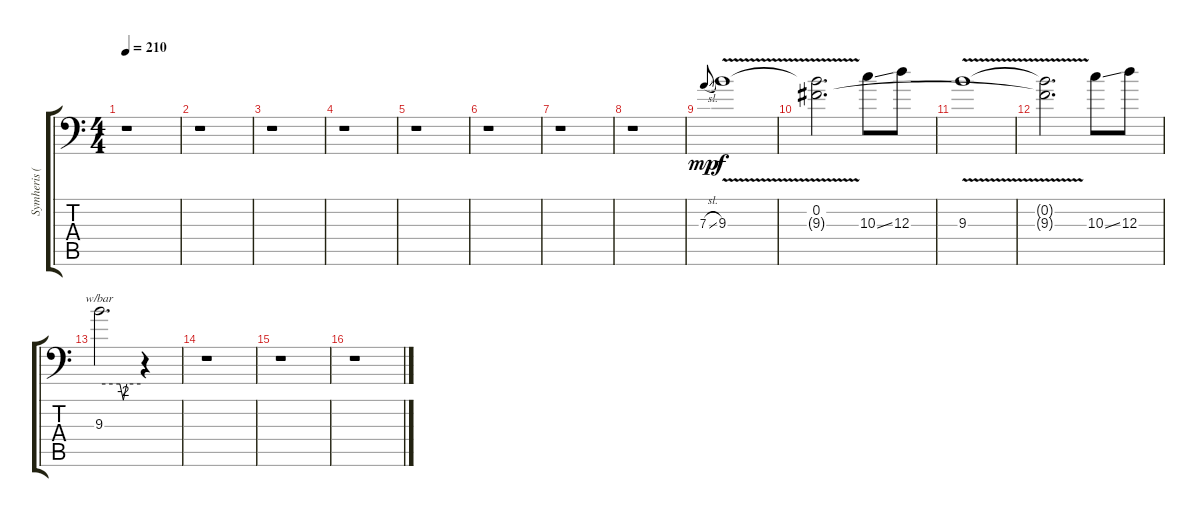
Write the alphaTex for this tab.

\track ("Symheris (Harmony)" "Symheris (") {instrument distortionguitar}
\staff {score tabs}
\tuning (B3 Gb3 D3 A2 E2 A1) {hide}
\ts (4 4)
\tempo 210
\clef f4
\ks c
r.1{dy mp} |
r.1 |
r.1 |
r.1 |
r.1 |
r.1 |
r.1 |
r.1 |
7.3{sl}.8{gr onbeat} 9.3{v}.1{dy f} |
(0.2 9.3{t}).2{d} 10.3{ss}.8 12.3.8 |
9.3{v}.1 |
(0.2{t} 9.3{t}).2{d} 10.3{ss}.8 12.3.8 |
9.3.2{d tbe (custom default 0 0 30 0 35 -8 40 0 60 0)} r.4 |
r.1 |
r.1 |
r.1
